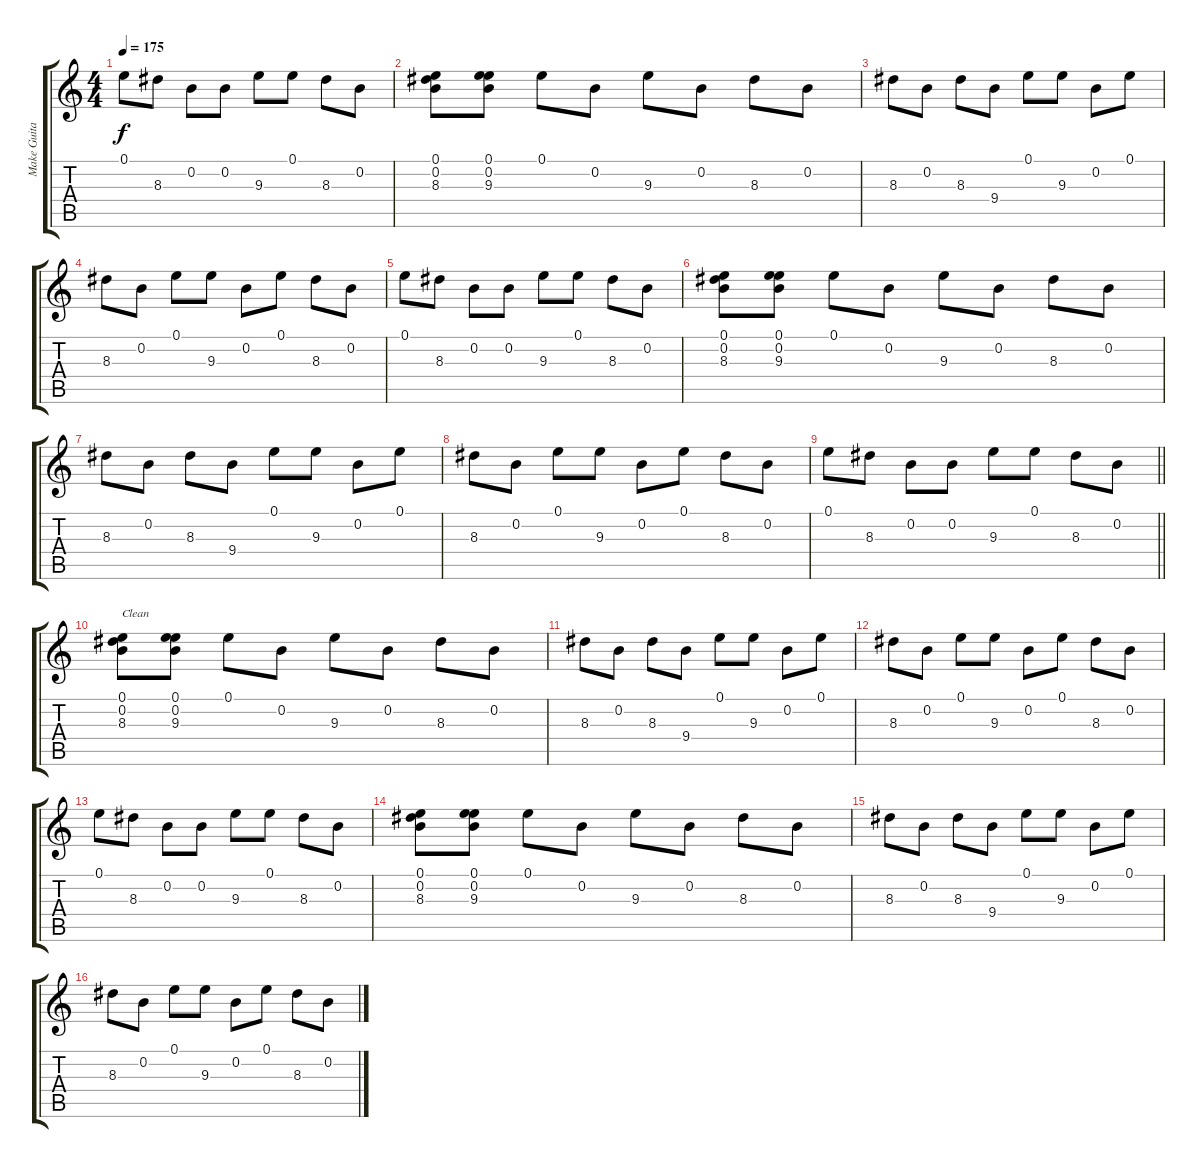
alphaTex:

\track ("Make Guitar Louder" "Make Guita") {instrument overdrivenguitar}
\staff {score tabs}
\tuning (E4 B3 G3 D3 A2 E2) {hide}
\ts (4 4)
\tempo 175
\clef g2
\ks c
0.1.8{dy f} 8.3.8 0.2.8 0.2.8 9.3.8 0.1.8 8.3.8 0.2.8 |
(0.1 0.2 8.3).8 (0.1 0.2 9.3).8 0.1.8 0.2.8 9.3.8 0.2.8 8.3.8 0.2.8 |
8.3.8 0.2.8 8.3.8 9.4.8 0.1.8 9.3.8 0.2.8 0.1.8 |
8.3.8 0.2.8 0.1.8 9.3.8 0.2.8 0.1.8 8.3.8 0.2.8 |
0.1.8 8.3.8 0.2.8 0.2.8 9.3.8 0.1.8 8.3.8 0.2.8 |
(0.1 0.2 8.3).8 (0.1 0.2 9.3).8 0.1.8 0.2.8 9.3.8 0.2.8 8.3.8 0.2.8 |
8.3.8 0.2.8 8.3.8 9.4.8 0.1.8 9.3.8 0.2.8 0.1.8 |
8.3.8 0.2.8 0.1.8 9.3.8 0.2.8 0.1.8 8.3.8 0.2.8 |
\barLineRight lightlight
0.1.8 8.3.8 0.2.8 0.2.8 9.3.8 0.1.8 8.3.8 0.2.8 |
(0.1 0.2 8.3).8{txt "Clean" volume 16 instrument electricguitarclean} (0.1 0.2 9.3).8 0.1.8 0.2.8 9.3.8 0.2.8 8.3.8 0.2.8 |
8.3.8 0.2.8 8.3.8 9.4.8 0.1.8 9.3.8 0.2.8 0.1.8 |
8.3.8 0.2.8 0.1.8 9.3.8 0.2.8 0.1.8 8.3.8 0.2.8 |
0.1.8 8.3.8 0.2.8 0.2.8 9.3.8 0.1.8 8.3.8 0.2.8 |
(0.1 0.2 8.3).8 (0.1 0.2 9.3).8 0.1.8 0.2.8 9.3.8 0.2.8 8.3.8 0.2.8 |
8.3.8 0.2.8 8.3.8 9.4.8 0.1.8 9.3.8 0.2.8 0.1.8 |
8.3.8 0.2.8 0.1.8 9.3.8 0.2.8 0.1.8 8.3.8 0.2.8
